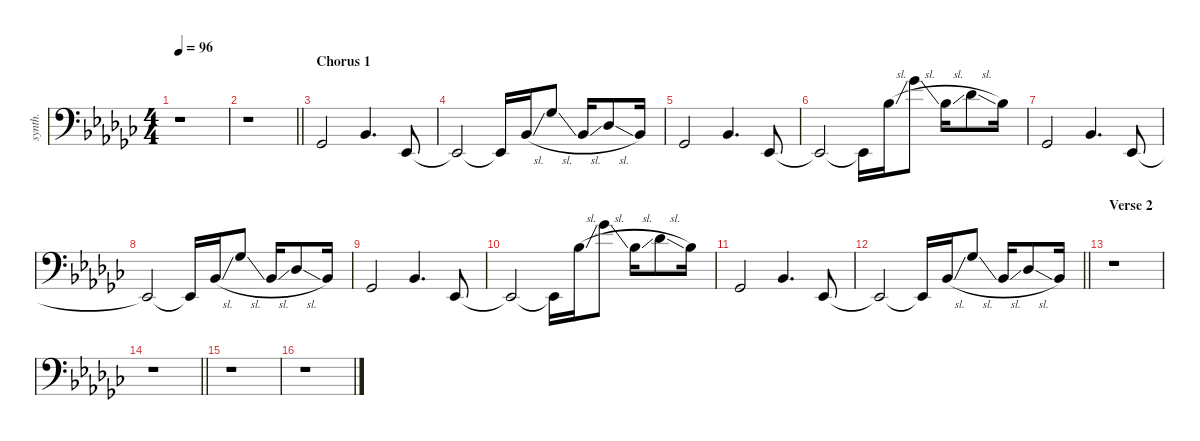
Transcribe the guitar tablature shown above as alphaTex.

\defaultSystemsLayout 4
\hideDynamics
\bracketExtendMode nobrackets
\otherSystemsTrackNameOrientation horizontal
\track ("Keyboard" "synth.") {defaultSystemsLayout 4 instrument lead2sawtooth}
\staff {score}
\tuning (Eb4 Bb3 Gb3 Db3 Ab2 Eb2)
\ts (4 4)
\tempo 96
\clef f4
\ks gb
r.1{dy fff beam Down} |
\barLineRight lightlight
r.1{beam Down} |
\section ("" "Chorus 1")
3.6{acc b}.2{beam Up} 2.5{acc b}.4{d beam Up} 0.6{acc b}.8{beam Up} |
0.6{t acc b}.2{beam Up} 0.6{t acc b}.16{beam Up} 2.5{sl acc b}.16{beam Up} 10.5{sl acc b}.8{beam Up} 2.5{sl acc b}.16{beam Up} 5.5{sl acc b}.8{beam Up} 2.5{acc b}.16{beam Up} |
3.6{acc b}.2{beam Up} 2.5{acc b}.4{d beam Up} 0.6{acc b}.8{beam Up} |
0.6{t acc b}.2{beam Up} 0.6{t acc b}.16{beam Down} 9.4{sl acc b}.16{dy f beam Down} 17.4{sl acc b}.8{beam Down} 9.4{sl acc b}.16{beam Down} 12.4{sl acc b}.8{beam Down} 9.4{acc b}.16{beam Down} |
3.6{acc b}.2{dy fff beam Up} 2.5{acc b}.4{d beam Up} 0.6{acc b}.8{beam Up} |
0.6{t acc b}.2{beam Up} 0.6{t acc b}.16{beam Up} 2.5{sl acc b}.16{beam Up} 10.5{sl acc b}.8{beam Up} 2.5{sl acc b}.16{beam Up} 5.5{sl acc b}.8{beam Up} 2.5{acc b}.16{beam Up} |
3.6{acc b}.2{beam Up} 2.5{acc b}.4{d beam Up} 0.6{acc b}.8{beam Up} |
0.6{t acc b}.2{beam Up} 0.6{t acc b}.16{beam Down} 9.4{sl acc b}.16{dy f beam Down} 17.4{sl acc b}.8{beam Down} 9.4{sl acc b}.16{beam Down} 12.4{sl acc b}.8{beam Down} 9.4{acc b}.16{beam Down} |
3.6{acc b}.2{dy fff beam Up} 2.5{acc b}.4{d beam Up} 0.6{acc b}.8{beam Up} |
\barLineRight lightlight
0.6{t acc b}.2{beam Up} 0.6{t acc b}.16{beam Up} 2.5{sl acc b}.16{beam Up} 10.5{sl acc b}.8{beam Up} 2.5{sl acc b}.16{beam Up} 5.5{sl acc b}.8{beam Up} 2.5{acc b}.16{beam Up} |
\section ("" "Verse 2")
r.1{beam Down} |
\barLineRight lightlight
r.1{beam Down} |
r.1{beam Down} |
r.1{beam Down}
